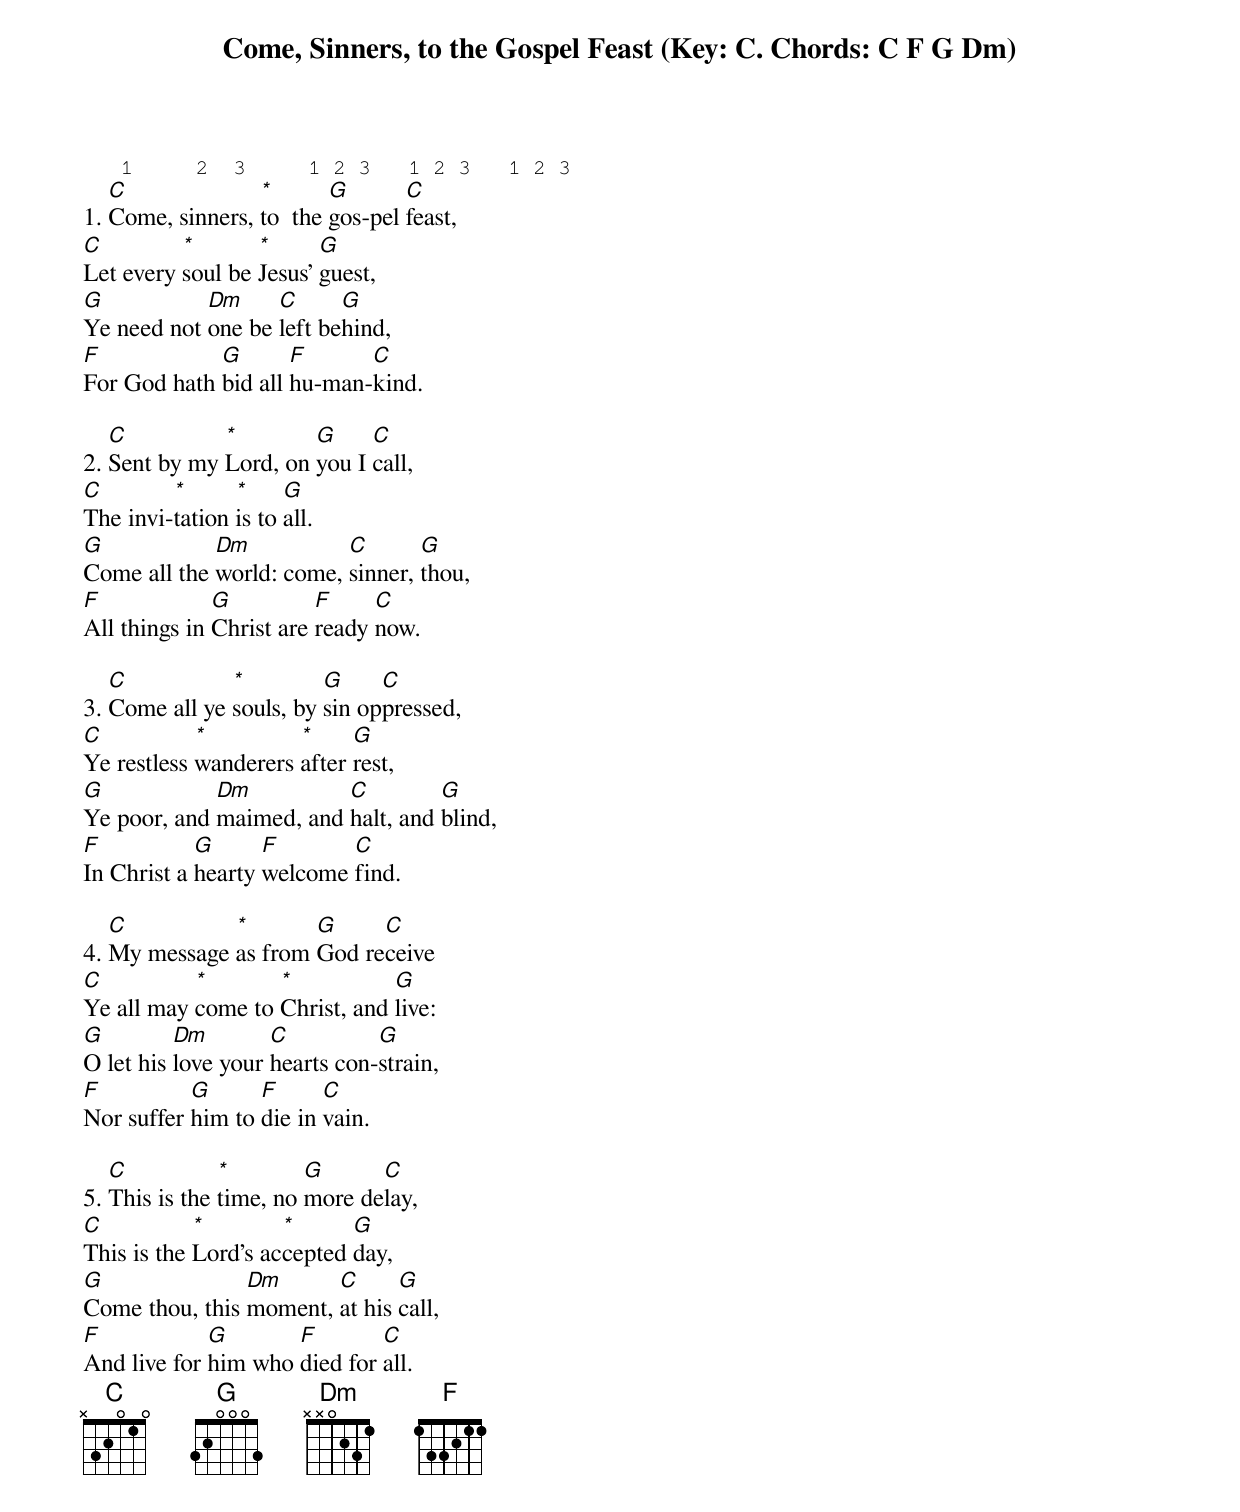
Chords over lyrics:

Come, Sinners, to the Gospel Feast (Key: C. Chords: C F G Dm)

   1     2  3     1 2 3   1 2 3   1 2 3
   C              *       G       C
1. Come, sinners, to  the gos-pel feast,
C         *       *      G
Let every soul be Jesus' guest,
G           Dm     C      G
Ye need not one be left behind,
F            G       F      C
For God hath bid all hu-man-kind.

   C          *        G     C
2. Sent by my Lord, on you I call,
C        *      *     G
The invi-tation is to all.
G            Dm           C       G
Come all the world: come, sinner, thou,
F             G          F     C
All things in Christ are ready now.

   C           *         G     C
3. Come all ye souls, by sin oppressed,
C           *         *     G
Ye restless wanderers after rest,
G            Dm          C         G
Ye poor, and maimed, and halt, and blind,
F           G      F       C
In Christ a hearty welcome find.

   C          *       G     C
4. My message as from God receive
C          *       *           G
Ye all may come to Christ, and live:
G         Dm        C          G
O let his love your hearts con-strain,
F          G      F      C
Nor suffer him to die in vain.

   C           *        G      C
5. This is the time, no more delay,
C           *        *      G
This is the Lord's accepted day,
G               Dm      C      G
Come thou, this moment, at his call,
F            G       F        C
And live for him who died for all.
